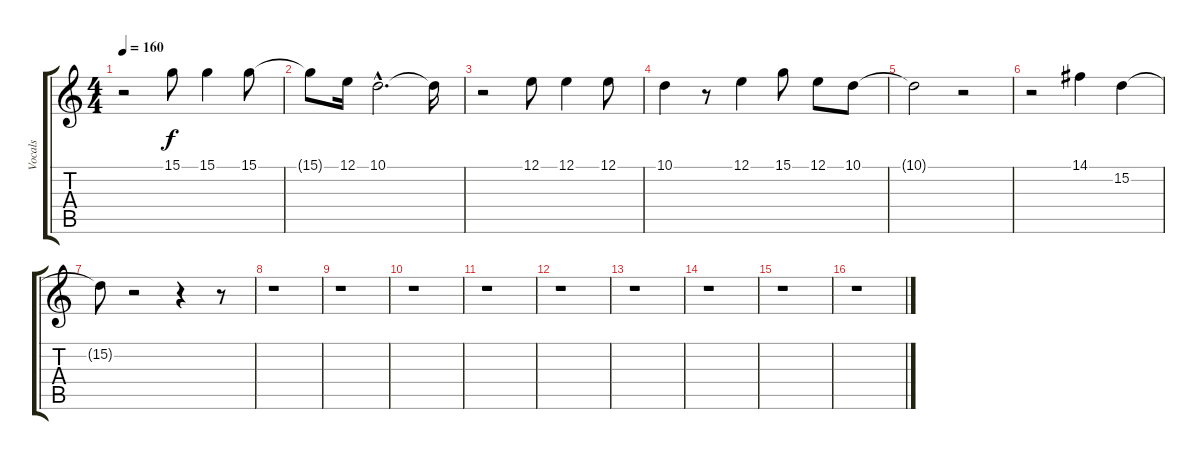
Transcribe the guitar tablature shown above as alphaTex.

\track ("Vocals" "Vocals") {instrument lead1square}
\staff {score tabs}
\tuning (E4 B3 G3 D3 A2 E2) {hide}
\ts (4 4)
\tempo 160
\clef g2
\ks c
r.2{dy f} 15.1.8 15.1.4 15.1.8 |
15.1{t}.8 12.1.16 10.1{hac}.2{d} 10.1{t}.16 |
r.2 12.1.8 12.1.4 12.1.8 |
10.1.4 r.8 12.1.4 15.1.8 12.1.8 10.1.8 |
10.1{t}.2 r.2 |
r.2 14.1.4 15.2.4 |
15.2{t}.8 r.2 r.4 r.8 |
r.1 |
r.1 |
r.1 |
r.1 |
r.1 |
r.1 |
r.1 |
r.1 |
r.1
